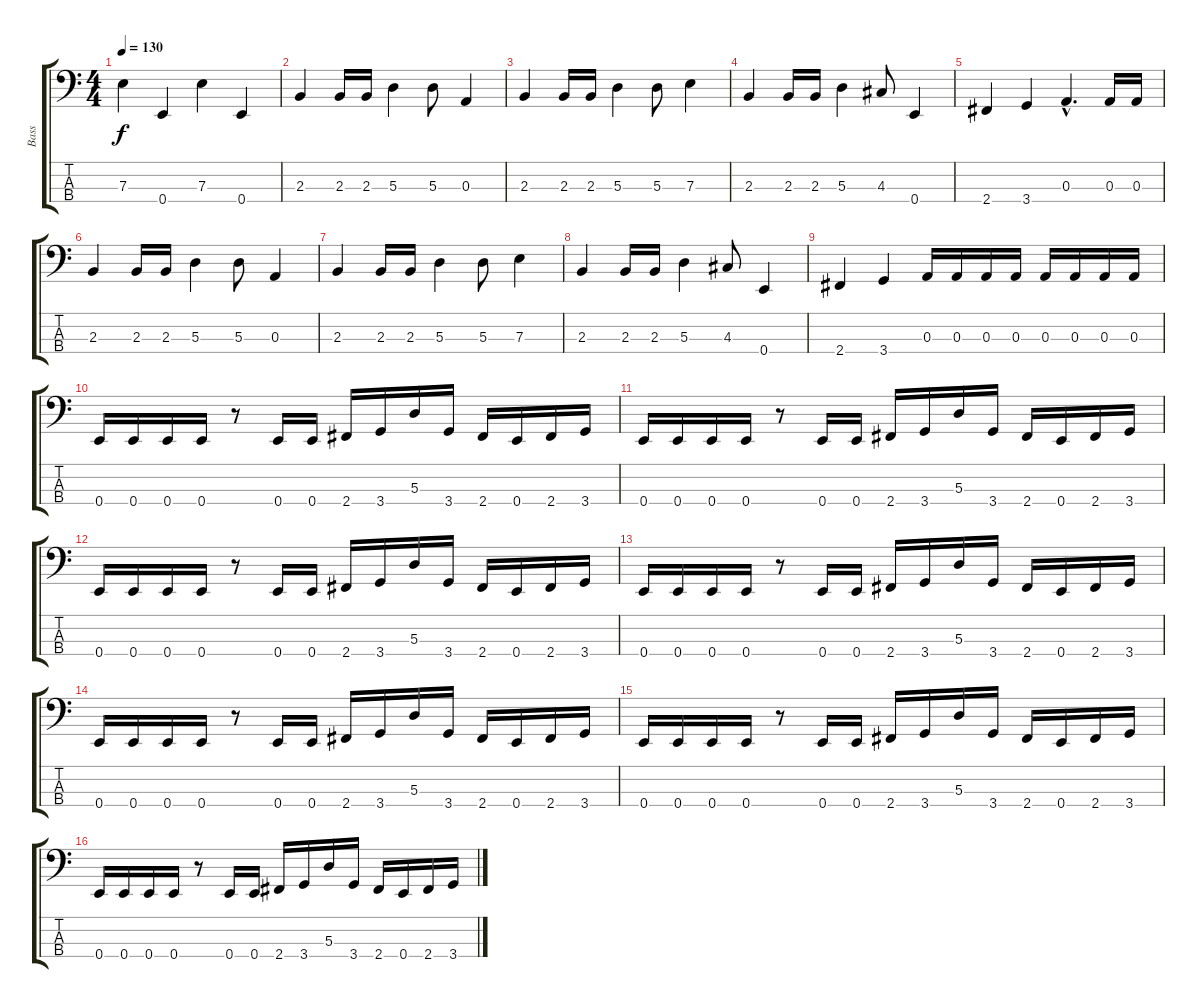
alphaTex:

\track ("Bass" "Bass") {instrument electricbassfinger}
\staff {score tabs}
\tuning (G2 D2 A1 E1) {hide}
\ts (4 4)
\tempo 130
\clef f4
\ks c
7.3.4{dy f} 0.4.4 7.3.4 0.4.4 |
2.3.4 2.3.16 2.3.16 5.3.4 5.3.8 0.3.4 |
2.3.4 2.3.16 2.3.16 5.3.4 5.3.8 7.3.4 |
2.3.4 2.3.16 2.3.16 5.3.4 4.3.8 0.4.4 |
2.4.4 3.4.4 0.3{hac}.4{d} 0.3.16 0.3.16 |
2.3.4 2.3.16 2.3.16 5.3.4 5.3.8 0.3.4 |
2.3.4 2.3.16 2.3.16 5.3.4 5.3.8 7.3.4 |
2.3.4 2.3.16 2.3.16 5.3.4 4.3.8 0.4.4 |
2.4.4 3.4.4 0.3.16 0.3.16 0.3.16 0.3.16 0.3.16 0.3.16 0.3.16 0.3.16 |
0.4.16 0.4.16 0.4.16 0.4.16 r.8 0.4.16 0.4.16 2.4.16 3.4.16 5.3.16 3.4.16 2.4.16 0.4.16 2.4.16 3.4.16 |
0.4.16 0.4.16 0.4.16 0.4.16 r.8 0.4.16 0.4.16 2.4.16 3.4.16 5.3.16 3.4.16 2.4.16 0.4.16 2.4.16 3.4.16 |
0.4.16 0.4.16 0.4.16 0.4.16 r.8 0.4.16 0.4.16 2.4.16 3.4.16 5.3.16 3.4.16 2.4.16 0.4.16 2.4.16 3.4.16 |
0.4.16 0.4.16 0.4.16 0.4.16 r.8 0.4.16 0.4.16 2.4.16 3.4.16 5.3.16 3.4.16 2.4.16 0.4.16 2.4.16 3.4.16 |
0.4.16 0.4.16 0.4.16 0.4.16 r.8 0.4.16 0.4.16 2.4.16 3.4.16 5.3.16 3.4.16 2.4.16 0.4.16 2.4.16 3.4.16 |
0.4.16 0.4.16 0.4.16 0.4.16 r.8 0.4.16 0.4.16 2.4.16 3.4.16 5.3.16 3.4.16 2.4.16 0.4.16 2.4.16 3.4.16 |
0.4.16 0.4.16 0.4.16 0.4.16 r.8 0.4.16 0.4.16 2.4.16 3.4.16 5.3.16 3.4.16 2.4.16 0.4.16 2.4.16 3.4.16
